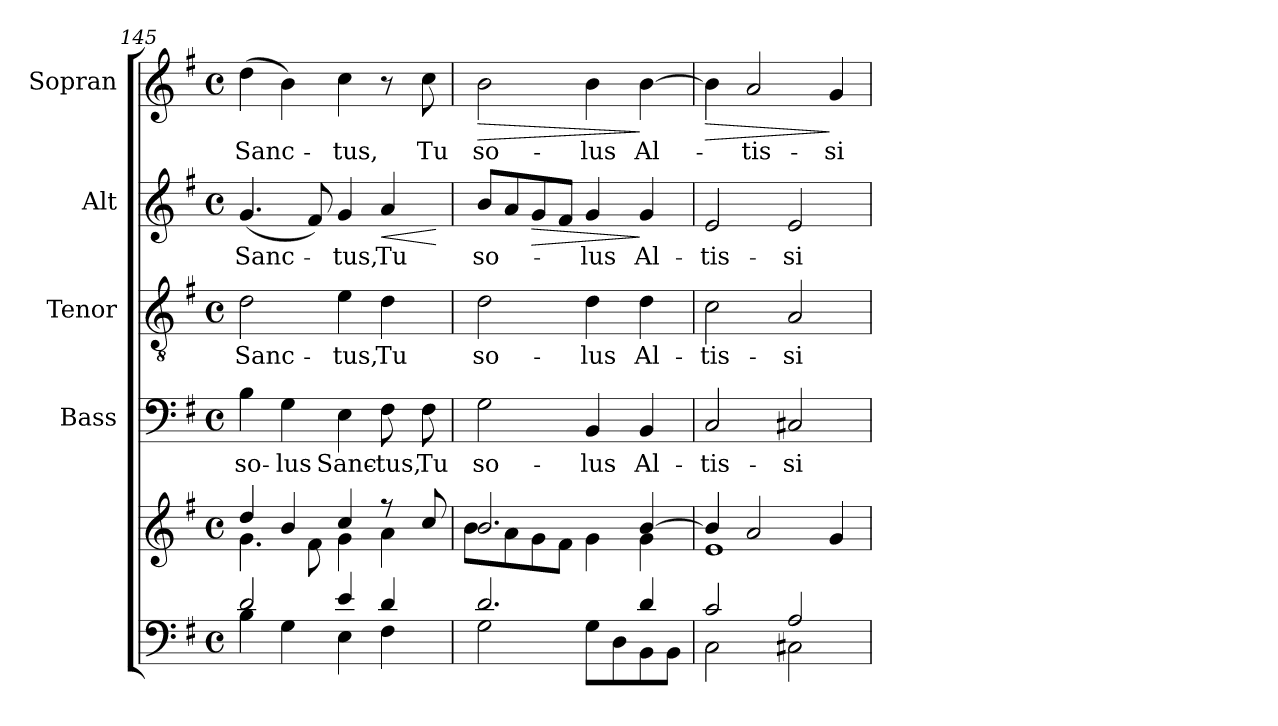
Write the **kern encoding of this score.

**kern	**kern	**kern	**text	**kern	**text	**kern	**text	**dynam	**kern	**text	**dynam
*part5	*part5	*part4	*part4	*part3	*part3	*part2	*part2	*part2	*part1	*part1	*part1
*staff6	*staff5	*staff4	*staff4	*staff3	*staff3	*staff2	*staff2	*staff2	*staff1	*staff1	*staff1
*	*	*I"Bass	*	*I"Tenor	*	*I"Alt	*	*	*I"Sopran	*	*
*	*	*I'B.	*	*I'T.	*	*I'A.	*	*	*I'S.	*	*
*clefF4	*clefG2	*clefF4	*	*clefGv2	*	*clefG2	*	*	*clefG2	*	*
*k[f#]	*k[f#]	*k[f#]	*	*k[f#]	*	*k[f#]	*	*	*k[f#]	*	*
*G:	*G:	*G:	*	*G:	*	*G:	*	*	*G:	*	*
*M4/4	*M4/4	*M4/4	*	*M4/4	*	*M4/4	*	*	*M4/4	*	*
*met(c)	*met(c)	*met(c)	*	*met(c)	*	*met(c)	*	*	*met(c)	*	*
=145	=145	=145	=145	=145	=145	=145	=145	=145	=145	=145	=145
*^	*^	*	*	*	*	*	*	*	*	*	*
!	!	!	!	!	!LO:LY:b	!	!LO:LY:b	!	!LO:LY:b	!	!	!LO:LY:b	!
2d/	4B\	4dd/	4.g\	4B\	so-	2d\	Sanc-	(<4.g/	Sanc-	.	(>4dd\	Sanc-	.
!	!	!	!	!	!LO:LY:b	!	!	!	!	!	!	!	!
.	4G\	4b/	.	4G\	-lus	.	.	.	.	.	4b\)	.	.
.	.	.	8f#\	.	.	.	.	8f#/)	.	.	.	.	.
!	!	!	!	!	!LO:LY:b	!	!LO:LY:b	!	!LO:LY:b	!	!	!LO:LY:b	!
4e/	4E\	4cc/	4g\	4E\	Sanc-	4e\	-tus,	4g/	-tus,	.	4cc\	-tus,	.
!	!	!	!	!	!LO:LY:b	!	!LO:LY:b	!	!LO:LY:b	!LO:HP:b	!	!	!
4d/	4F#\	8ree	4a\	8F#\	-tus,	4d\	Tu	4a/	Tu	<	8r	.	.
!	!	!	!	!	!LO:LY:b	!	!	!	!	!	!	!LO:LY:b	!
.	.	8cc/	.	8F#\	Tu	.	.	.	.	.	8cc\	Tu	.
*v	*v	*	*	*	*	*	*	*	*	*	*	*	*
*	*v	*v	*	*	*	*	*	*	*	*	*	*
.	.	.	.	.	.	.	.	[	.	.	.
=146	=146	=146	=146	=146	=146	=146	=146	=146	=146	=146	=146
*^	*^	*	*	*	*	*	*	*	*	*	*
!	!	!	!	!	!LO:LY:b	!	!LO:LY:b	!	!LO:LY:b	!	!	!LO:LY:b	!LO:HP:b
2.d/	2G\	2.b/	8b\L	2G\	so-	2d\	so-	8b/L	so-	.	2b\	so-	>
.	.	.	8a\	.	.	.	.	8a/	.	.	.	.	.
!	!	!	!	!	!	!	!	!	!	!LO:HP:b	!	!	!
.	.	.	8g\	.	.	.	.	8g/	.	>	.	.	.
.	.	.	8f#\J	.	.	.	.	8f#/J	.	.	.	.	.
!	!	!	!	!	!LO:LY:b	!	!LO:LY:b	!	!LO:LY:b	!	!	!LO:LY:b	!
.	8G\L	.	4g\	4BB/	-lus	4d\	-lus	4g/	-lus	.	4b\	-lus	.
.	8D\	.	.	.	.	.	.	.	.	.	.	.	.
!	!	!	!	!	!LO:LY:b	!	!LO:LY:b	!	!LO:LY:b	!	!	!LO:LY:b	!
4d/	8BB\	[>4b/	4g\	4BB/	Al-	4d\	Al-	4g/	Al-	]	[4b\	Al-	]
.	8BB\J	.	.	.	.	.	.	.	.	.	.	.	.
!!LO:LB:g=z
=147	=147	=147	=147	=147	=147	=147	=147	=147	=147	=147	=147	=147	=147
!	!	!	!	!	!LO:LY:b	!	!LO:LY:b	!	!LO:LY:b	!	!	!	!LO:HP:b
2c/	2C\	4b/]	1e	2C/	-tis-	2c\	-tis-	2e/	-tis-	.	4b\]	.	>
!	!	!	!	!	!	!	!	!	!	!	!	!LO:LY:b	!
.	.	2a/	.	.	.	.	.	.	.	.	2a/	-tis-	.
!	!	!	!	!	!LO:LY:b	!	!LO:LY:b	!	!LO:LY:b	!	!	!	!
2A/	2C#X\	.	.	2C#X/	-si-	2A/	-si-	2e/	-si-	.	.	.	.
!	!	!	!	!	!	!	!	!	!	!	!	!LO:LY:b	!
.	.	4g/	.	.	.	.	.	.	.	.	4g/	-si-	]
*v	*v	*	*	*	*	*	*	*	*	*	*	*	*
*	*v	*v	*	*	*	*	*	*	*	*	*	*
=	=	=	=	=	=	=	=	=	=	=	=
*-	*-	*-	*-	*-	*-	*-	*-	*-	*-	*-	*-
